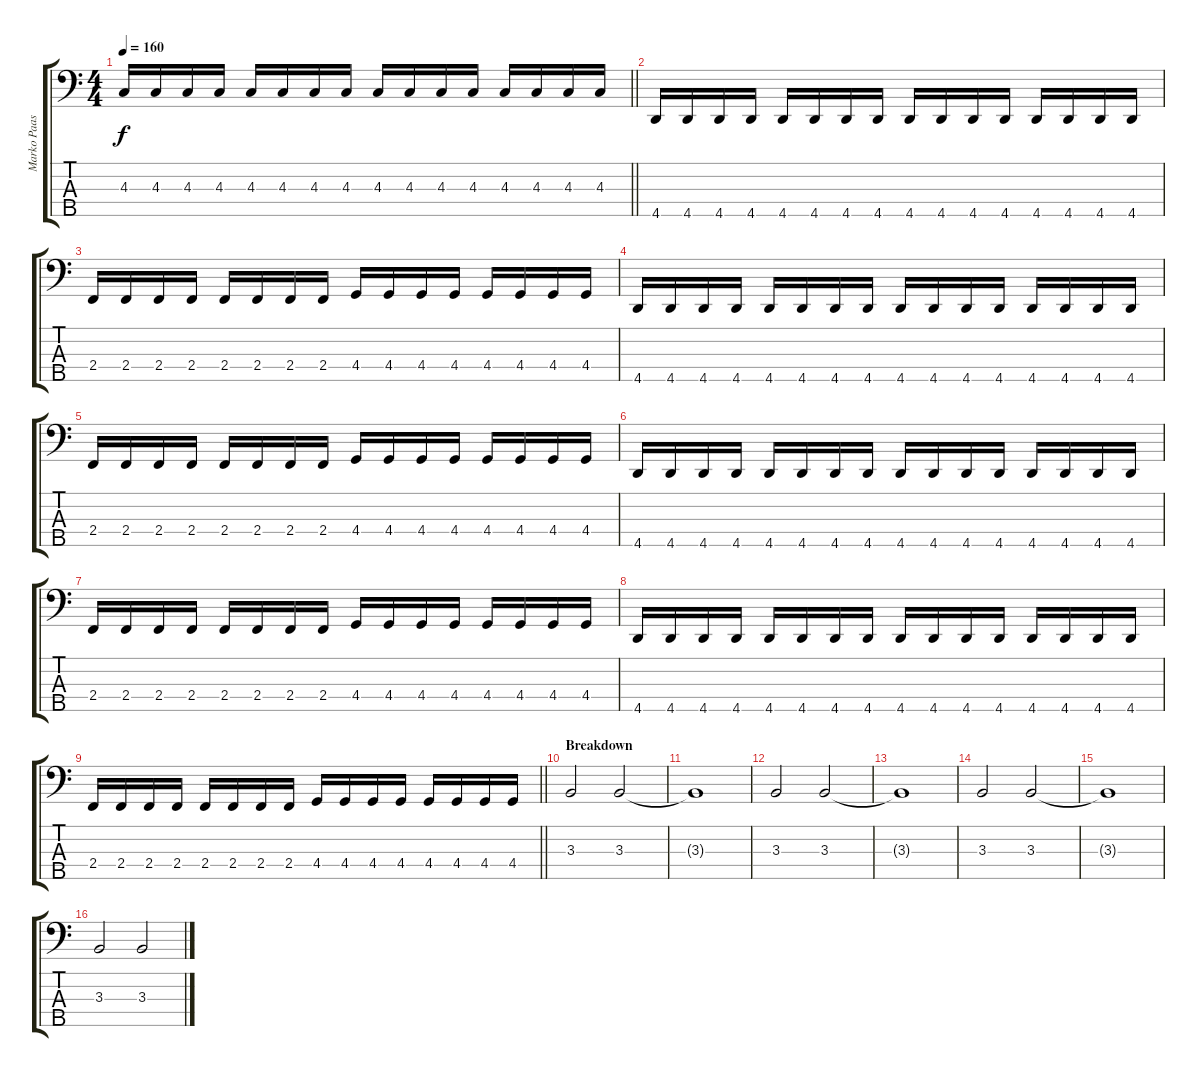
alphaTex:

\track ("Marko Paasikoski" "Marko Paas") {instrument electricbasspick}
\staff {score tabs}
\tuning (Gb2 Db2 Ab1 Eb1 Bb0) {hide}
\ts (4 4)
\tempo 160
\clef f4
\barLineRight lightlight
\ks c
4.3.16{dy f} 4.3.16 4.3.16 4.3.16 4.3.16 4.3.16 4.3.16 4.3.16 4.3.16 4.3.16 4.3.16 4.3.16 4.3.16 4.3.16 4.3.16 4.3.16 |
4.5.16 4.5.16 4.5.16 4.5.16 4.5.16 4.5.16 4.5.16 4.5.16 4.5.16 4.5.16 4.5.16 4.5.16 4.5.16 4.5.16 4.5.16 4.5.16 |
2.4.16 2.4.16 2.4.16 2.4.16 2.4.16 2.4.16 2.4.16 2.4.16 4.4.16 4.4.16 4.4.16 4.4.16 4.4.16 4.4.16 4.4.16 4.4.16 |
4.5.16 4.5.16 4.5.16 4.5.16 4.5.16 4.5.16 4.5.16 4.5.16 4.5.16 4.5.16 4.5.16 4.5.16 4.5.16 4.5.16 4.5.16 4.5.16 |
2.4.16 2.4.16 2.4.16 2.4.16 2.4.16 2.4.16 2.4.16 2.4.16 4.4.16 4.4.16 4.4.16 4.4.16 4.4.16 4.4.16 4.4.16 4.4.16 |
4.5.16 4.5.16 4.5.16 4.5.16 4.5.16 4.5.16 4.5.16 4.5.16 4.5.16 4.5.16 4.5.16 4.5.16 4.5.16 4.5.16 4.5.16 4.5.16 |
2.4.16 2.4.16 2.4.16 2.4.16 2.4.16 2.4.16 2.4.16 2.4.16 4.4.16 4.4.16 4.4.16 4.4.16 4.4.16 4.4.16 4.4.16 4.4.16 |
4.5.16 4.5.16 4.5.16 4.5.16 4.5.16 4.5.16 4.5.16 4.5.16 4.5.16 4.5.16 4.5.16 4.5.16 4.5.16 4.5.16 4.5.16 4.5.16 |
\barLineRight lightlight
2.4.16 2.4.16 2.4.16 2.4.16 2.4.16 2.4.16 2.4.16 2.4.16 4.4.16 4.4.16 4.4.16 4.4.16 4.4.16 4.4.16 4.4.16 4.4.16 |
\section ("" "Breakdown")
3.3.2 3.3.2 |
3.3{t}.1 |
3.3.2 3.3.2 |
3.3{t}.1 |
3.3.2 3.3.2 |
3.3{t}.1 |
3.3.2 3.3.2
